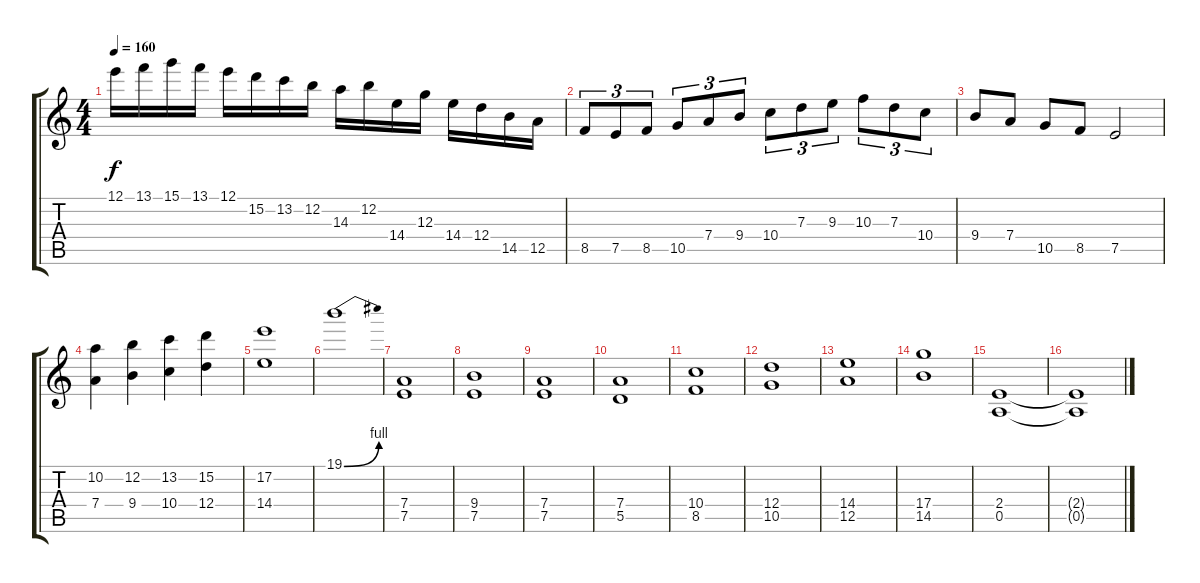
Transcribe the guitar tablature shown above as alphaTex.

\track "" {instrument overdrivenguitar}
\staff {score tabs}
\tuning (E4 B3 G3 D3 A2 E2) {hide}
\ts (4 4)
\tempo 160
\clef g2
\ks c
12.1.16{dy f} 13.1.16 15.1.16 13.1.16 12.1.16 15.2.16 13.2.16 12.2.16 14.3.16 12.2.16 14.4.16 12.3.16 14.4.16 12.4.16 14.5.16 12.5.16 |
8.5.8{tu (3 2)} 7.5.8{tu (3 2)} 8.5.8{tu (3 2)} 10.5.8{tu (3 2)} 7.4.8{tu (3 2)} 9.4.8{tu (3 2)} 10.4.8{tu (3 2)} 7.3.8{tu (3 2)} 9.3.8{tu (3 2)} 10.3.8{tu (3 2)} 7.3.8{tu (3 2)} 10.4.8{tu (3 2)} |
9.4.8 7.4.8 10.5.8 8.5.8 7.5.2 |
(10.2 7.4).4 (12.2 9.4).4 (13.2 10.4).4 (15.2 12.4).4 |
(17.2 14.4).1 |
19.1{be (bend 0 0 60 4)}.1 |
(7.4 7.5).1 |
(9.4 7.5).1 |
(7.4 7.5).1 |
(7.4 5.5).1 |
(10.4 8.5).1 |
(12.4 10.5).1 |
(14.4 12.5).1 |
(17.4 14.5).1 |
(2.4 0.5).1 |
(2.4{t} 0.5{t}).1
